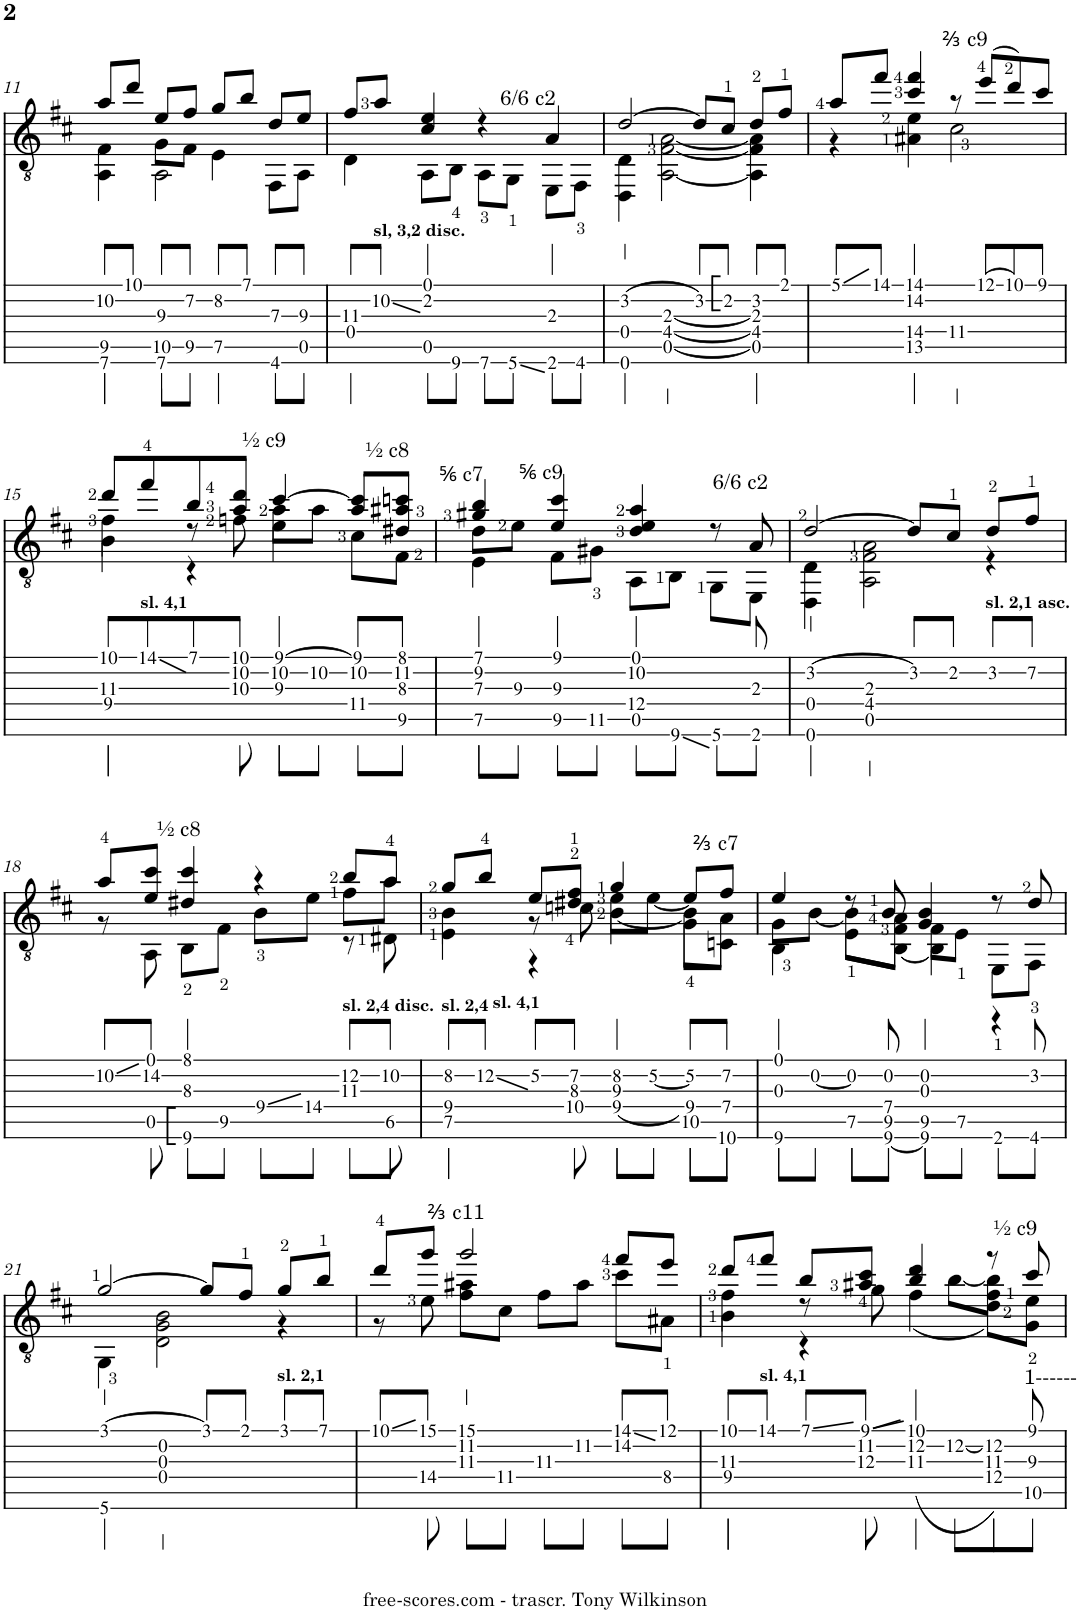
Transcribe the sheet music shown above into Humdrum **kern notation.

**kern	**kern
*part2	*part1
*staff2	*staff1
*I"Chitarra classica (Intavolatura)	*I"Classical Guitar
!!LO:PB:g=z
*	*clefGv2
*k[f#c#]	*k[f#c#]
*M4/4	*M4/4
*met(c)	*met(c)
=11	=11
*^	*^
*	*^	*	*^
8a/L	4F#\	4AA\	8a/L	4F#\	4AA\
8dd/J	.	.	8dd/J	.	.
8e/L	8G\L	2AA\	8e/L	8G\L	2AA\
8f#/J	8F#\J	.	8f#/J	8F#\J	.
8g/L	4E\	.	8g/L	4E\	.
8b/J	.	.	8b/J	.	.
8d/L	8FF#\L	4ryy	8d/L	8FF#\L	4ryy
8e/J	8AA\J	.	8e/J	8AA\J	.
*	*v	*v	*	*	*
*	*	*	*v	*v
=12	=12	=12	=12
8f#/L	4D\	8f#/L	4D\
!LO:TX:a:B:t=sl, 3,2 disc.	!	!	!
8a/J	.	8a/J	.
4c#/ 4e/	8AA\L	4c#/ 4e/	8AA\L
.	8BB\J	.	8BB\J
4r	8AA\L	4r	8AA\L
.	8GG\J	.	8GG\J
!	!	!LO:TX:a:t=6/6 c2	!
4A/	8EE\L	4A/	8EE\L
.	8FF#\J	.	8FF#\J
=13	=13	=13	=13
[2d/	4DD\ 4D\	[2d/	4DD\ 4D\
.	[2AA\ [2F#\ [2A\	.	[2AA\ [2F#\ [2A\
8d/L]	.	8d/L]	.
8c#/J	.	8c#/J	.
8d/L	4AA\] 4F#\] 4A\]	8d/L	4AA\] 4F#\] 4A\]
8f#/J	.	8f#/J	.
=14	=14	=14	=14
8a/L	4r	8a/L	4r
8ff#/J	.	8ff#/J	.
4cc#/ 4ff#/	4A#X\ 4e\	4cc#/ 4ff#/	4A#X\ 4e\
8r	2c#\	8r	2c#\
!	!	!LO:TX:a:t=⅔ c9	!
(8ee/L	.	(8ee/L	.
8dd/)	.	8dd/)	.
8cc#/J	.	8cc#/J	.
!!LO:LB:g=z
=15	=15	=15	=15
*	*^	*	*^
8dd/L	4f#\	4B\	8dd/L	4f#\	4B\
!LO:TX:a:B:t=sl. 4,1	!	!	!	!	!
8ff#/	.	.	8ff#/	.	.
8b/	8r	4r	8b/	8r	4r
8a/ 8dd/J	8fn\	.	8a/ 8dd/J	8fn\	.
!	!	!	!LO:TX:a:t=½ c9	!	!
[4cc#/	8a\L	4e\	[4cc#/	8a\L	4e\
.	8a\J	.	.	8a\J	.
8a/ 8cc#/]L	8c#\L	4ryy	8a/ 8cc#/]L	8c#\L	4ryy
!	!	!	!LO:TX:a:t=½ c8	!	!
8d#X/ 8a#X/ 8ccn/J	8F#\J	.	8d#X/ 8a#X/ 8ccn/J	8F#\J	.
=16	=16	=16	=16	=16	=16
!	!	!	!LO:TX:a:t=⅚ c7	!	!
4g#X/ 4b/	8d\L	4E\	4g#X/ 4b/	8d\L	4E\
.	8e\J	.	.	8e\J	.
!	!	!	!LO:TX:a:t=⅚ c9	!	!
4e/ 4cc#/	8F#\L	2.ryy	4e/ 4cc#/	8F#\L	2.ryy
.	8G#X\J	.	.	8G#X\J	.
4d/ 4a/ 4e/	8AA\L	.	4d/ 4e/ 4a/	8AA\L	.
.	8BB\J	.	.	8BB\J	.
8r	8GG\L	.	8r	8GG\L	.
!	!	!	!LO:TX:a:t=6/6 c2	!	!
8A/	8EE\J	.	8A/	8EE\J	.
*	*v	*v	*	*	*
*	*	*	*v	*v
=17	=17	=17	=17
[2d/	4DD\ 4D\	[2d/	4DD\ 4D\
.	2AA\ 2F#\ 2A\	.	2AA\ 2F#\ 2A\
8d/L]	.	8d/L]	.
8c#/J	.	8c#/J	.
!LO:TX:a:B:t=sl. 2,1 asc.	!	!	!
8d/L	4r	8d/L	4r
8f#/J	.	8f#/J	.
!!LO:LB:g=z
=18	=18	=18	=18
*	*^	*	*^
8a/L	8r	2.ryy	8a/L	8r	2.ryy
8cc#/ 8e/J	8AA\	.	8e/ 8cc#/J	8AA\	.
!	!	!	!LO:TX:a:t=½ c8	!	!
4d#X/ 4cc/	8BB\L	.	4d#X/ 4cc#/	8BB\L	.
.	8F#\J	.	.	8F#\J	.
4r	8B\L	.	4r	8B\L	.
.	8e\J	.	.	8e\J	.
!LO:TX:a:B:t=sl. 2,4 disc.	!	!	!	!	!
8b/L	8f#\L	8r	8b/L	8f#\L	8r
8a/J	8a\J	8D#X\	8a/J	8a\J	8D#X\
=19	=19	=19	=19	=19	=19
!LO:TX:a:B:t=sl. 2,4	!	!	!	!	!
8g/L	4B\	4E\	8g/L	4B\	4E\
!LO:TX:a:B:t=sl. 4,1	!	!	!	!	!
8b/J	.	.	8b/J	.	.
8e/L	8r	4r	8e/L	8r	4r
8d#X/ 8f#/J	8cn\	.	8d#X/ 8f#/J	8cn\	.
4g/	8e\L	[4B\	4g/	8e\L	[4B\
.	[8e\J	.	.	[8e\J	.
8e/L]	8G\L	8B\L]	8e/L]	8G\L	8B\L]
!	!	!	!LO:TX:a:t=⅔ c7	!	!
8f#/J	8Cn\J	8A\J	8f#/J	8Cn\J	8A\J
=20	=20	=20	=20	=20	=20
4e/	8G\L	4BB\	4e/	8G\L	4BB\
.	[8B\J	.	.	[8B\J	.
8r	8B\L]	8E\L	8r	8B\L]	8E\L
8B/	8F#\ 8A\J	[8BB\J	8B/	8F#\ 8A\J	[8BB\J
4G/ 4B/	8F#\L	4BB\]	4G/ 4B/	8F#\L	4BB\]
.	8E\J	.	.	8E\J	.
8r	8EE\L	4r	8r	8EE\L	4r
8d/	8FF#\J	.	8d/	8FF#\J	.
*	*v	*v	*	*	*
*	*	*	*v	*v
!!LO:LB:g=z
=21	=21	=21	=21
[2g/	4GG\	[2g/	4GG\
.	2D\ 2G\ 2B\	.	2D\ 2G\ 2B\
8g/L]	.	8g/L]	.
8f#/J	.	8f#/J	.
!LO:TX:a:B:t=sl. 2,1	!	!	!
8g/L	4r	8g/L	4r
8b/J	.	8b/J	.
=22	=22	=22	=22
8dd/L	8r	8dd/L	8r
8gg/J	8e\	8gg/J	8e\
!	!	!LO:TX:a:t=⅔ c11	!
2gg/	8f#\ 8a#X\L	2gg/	8f#\ 8a#X\L
.	8c#\J	.	8c#\J
.	8f#\L	.	8f#\L
.	8a#\J	.	8a#\J
8ff#/L	8cc#\L	8ff#/L	8cc#\L
8ee/J	8A#X\J	8ee/J	8A#X\J
=23	=23	=23	=23
*	*^	*	*^
8dd/L	4f#\	4B\	8dd/L	4f#\	4B\
!LO:TX:a:B:t=sl. 4,1	!	!	!	!	!
8ff#/J	.	.	8ff#/J	.	.
8b/L	8r	4r	8b/L	8r	4r
8a#X/ 8cc#/J	8g\	.	8a#X/ 8cc#/J	8g\	.
4b/ 4dd/	8r	(4f#\	4b/ 4dd/	8r	(4f#\
.	[8b\L	.	.	[8b\L	.
8r	8f#\ 8b\]J	8d\L)	8r	8f#\ 8b\]J	8d\L)
!	!	!	!LO:TX:a:t=½ c9	!	!
!LO:TX:a:t=1------	!	!	!	!	!
8cc#/	8ryy	8G\ 8e\J	8cc#/	8ryy	8G\ 8e\J
*v	*v	*v	*	*	*
*	*v	*v	*v
=	=
*-	*-
